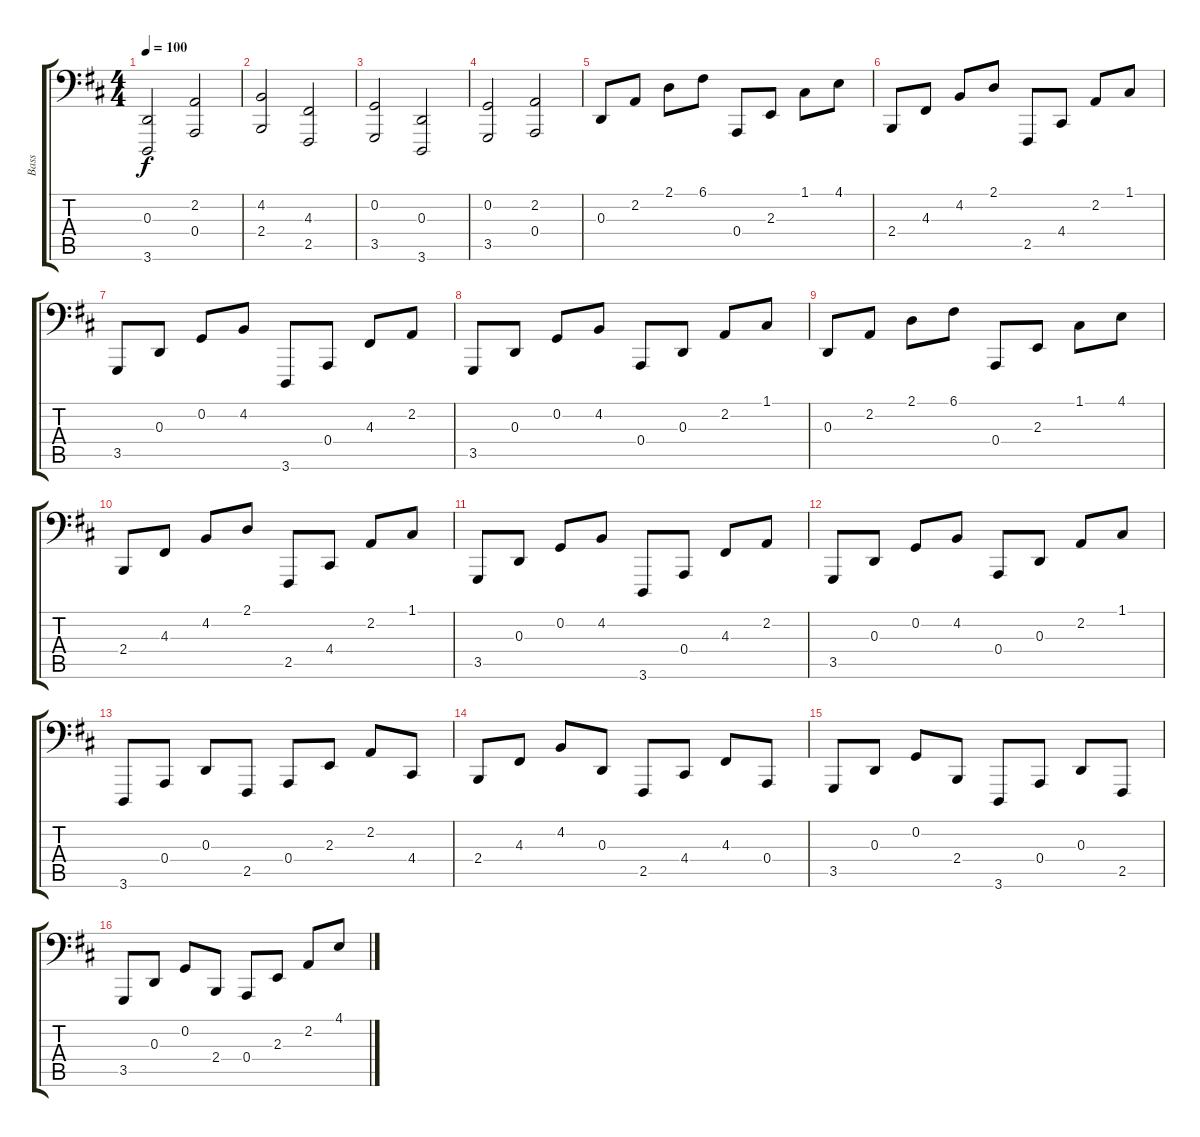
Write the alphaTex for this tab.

\track ("Bass" "Bass") {instrument acousticgrandpiano}
\staff {score tabs}
\tuning (C3 G2 D2 A1 E1 B0) {hide}
\ts (4 4)
\tempo 100
\clef f4
\ks d
(0.3 3.6).2{dy f instrument acousticgrandpiano} (2.2 0.4).2 |
(4.2 2.4).2 (4.3 2.5).2 |
(0.2 3.5).2 (0.3 3.6).2 |
(0.2 3.5).2 (2.2 0.4).2 |
0.3.8 2.2.8 2.1.8 6.1.8 0.4.8 2.3.8 1.1.8 4.1.8 |
2.4.8 4.3.8 4.2.8 2.1.8 2.5.8 4.4.8 2.2.8 1.1.8 |
3.5.8 0.3.8 0.2.8 4.2.8 3.6.8 0.4.8 4.3.8 2.2.8 |
3.5.8 0.3.8 0.2.8 4.2.8 0.4.8 0.3.8 2.2.8 1.1.8 |
0.3.8 2.2.8 2.1.8 6.1.8 0.4.8 2.3.8 1.1.8 4.1.8 |
2.4.8 4.3.8 4.2.8 2.1.8 2.5.8 4.4.8 2.2.8 1.1.8 |
3.5.8 0.3.8 0.2.8 4.2.8 3.6.8 0.4.8 4.3.8 2.2.8 |
3.5.8 0.3.8 0.2.8 4.2.8 0.4.8 0.3.8 2.2.8 1.1.8 |
3.6.8 0.4.8 0.3.8 2.5.8 0.4.8 2.3.8 2.2.8 4.4.8 |
2.4.8 4.3.8 4.2.8 0.3.8 2.5.8 4.4.8 4.3.8 0.4.8 |
3.5.8 0.3.8 0.2.8 2.4.8 3.6.8 0.4.8 0.3.8 2.5.8 |
3.5.8 0.3.8 0.2.8 2.4.8 0.4.8 2.3.8 2.2.8 4.1.8
